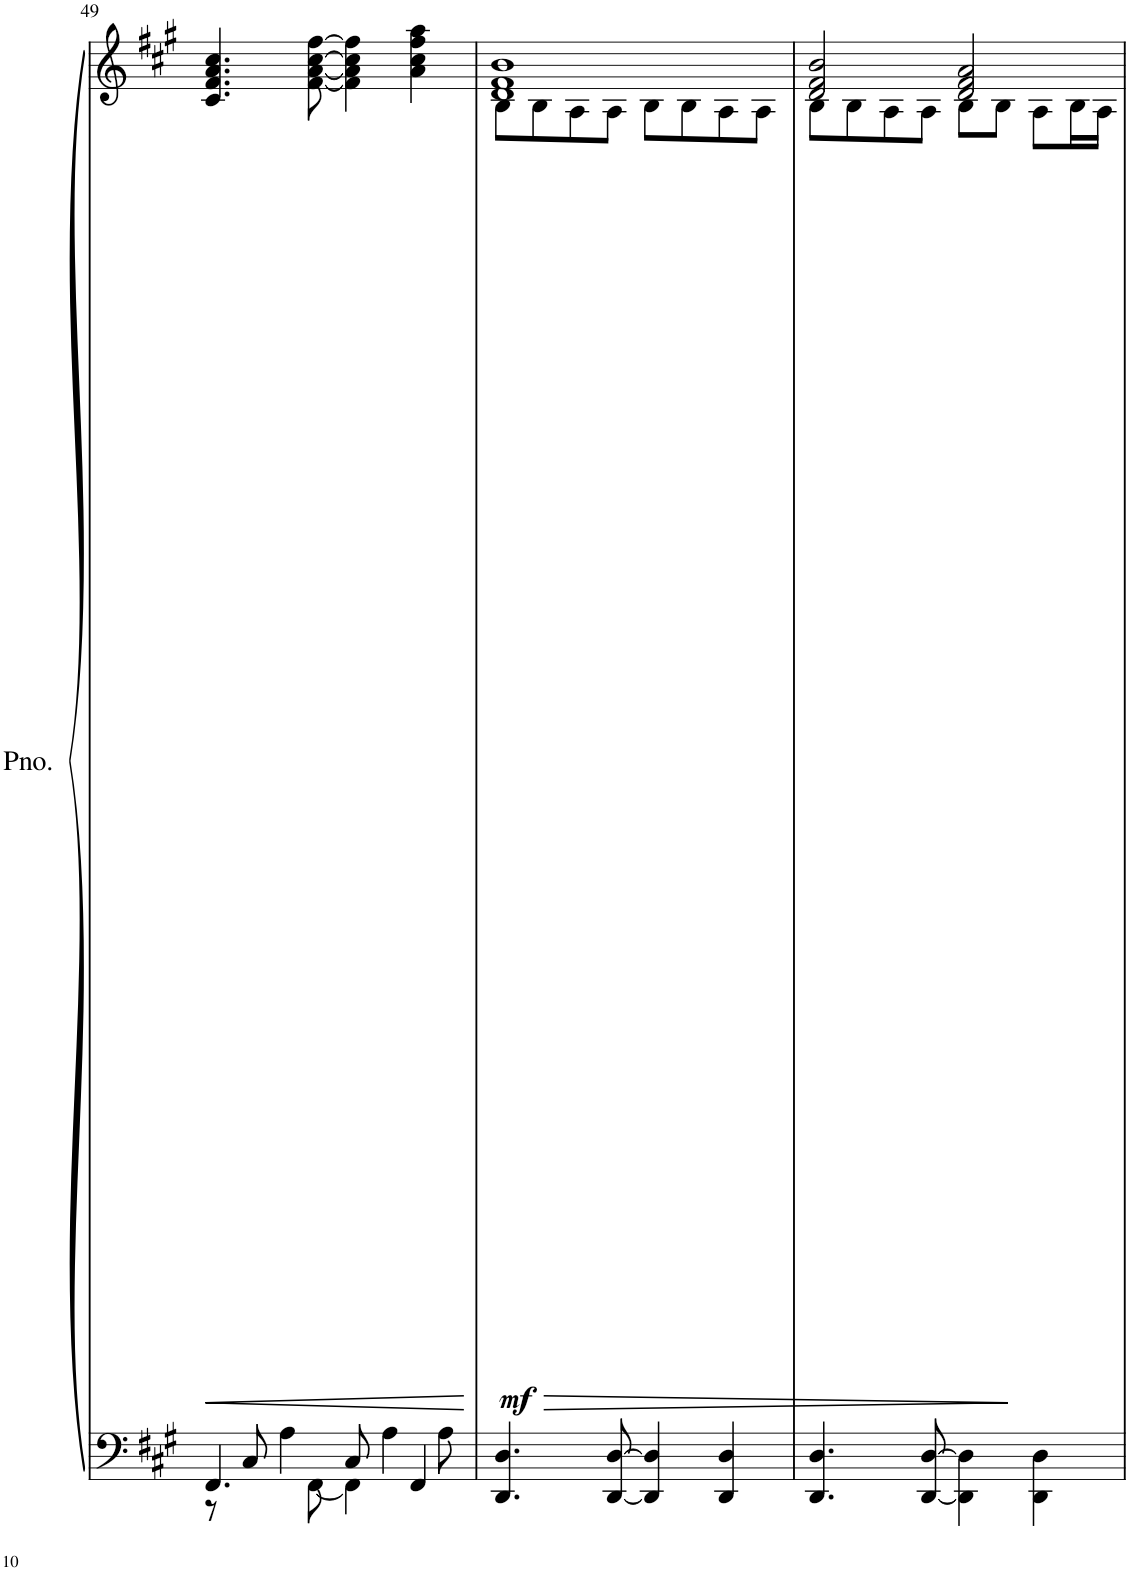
**kern	**kern	**dynam
*part1	*part1	*part1
*staff2	*staff1	*staff1/2
*I"Piano	*	*
*I'Pno.	*	*
!!LO:PB:g=z
*clefF4	*clefG2	*
*k[f#c#g#]	*k[f#c#g#]	*
*M4/4	*M4/4	*
=49	=49	=49
*^	*	*
!	!	!	!LO:HP:b
4.FF#/	8r	4.c#/ 4.f#/ 4.a/ 4.cc#/	<
.	8C#/	.	.
.	4A\	.	.
[8FF#\	.	[8f#\ [8a\ [8cc#\ [8ff#\	.
4FF#\]	8C#/	4f#\] 4a\] 4cc#\] 4ff#\]	.
.	4A\	.	.
4FF#/	.	4a\ 4cc#\ 4ff#\ 4aa\	.
.	8A\	.	.
=50	=50	=50	=50
*	*	*^	*
!	!	!	!	!LO:DY:b
*v	*v	*	*	*
4.DD/ 4.D/	1d 1f# 1b	8B\L	mf
.	.	8B\	.
.	.	8A\	.
[8DD/ [8D/	.	8A\J	.
4DD/] 4D/]	.	8B\L	.
.	.	8B\	.
4DD/ 4D/	.	8A\	.
.	.	8A\J	.
*	*v	*v	*
.	.	[
=51	=51	=51
*	*^	*
4.DD/ 4.D/	2d/ 2f#/ 2b/	8B\L	.
.	.	8B\	.
.	.	8A\	.
[8DD/ [8D/	.	8A\J	.
4DD\] 4D\]	2d/ 2f#/ 2a/	8B\L	.
.	.	8B\J	.
4DD\ 4D\	.	8A\L	.
.	.	16B\L	.
.	.	16A\JJ	.
*	*v	*v	*
=	=	=
*-	*-	*-
